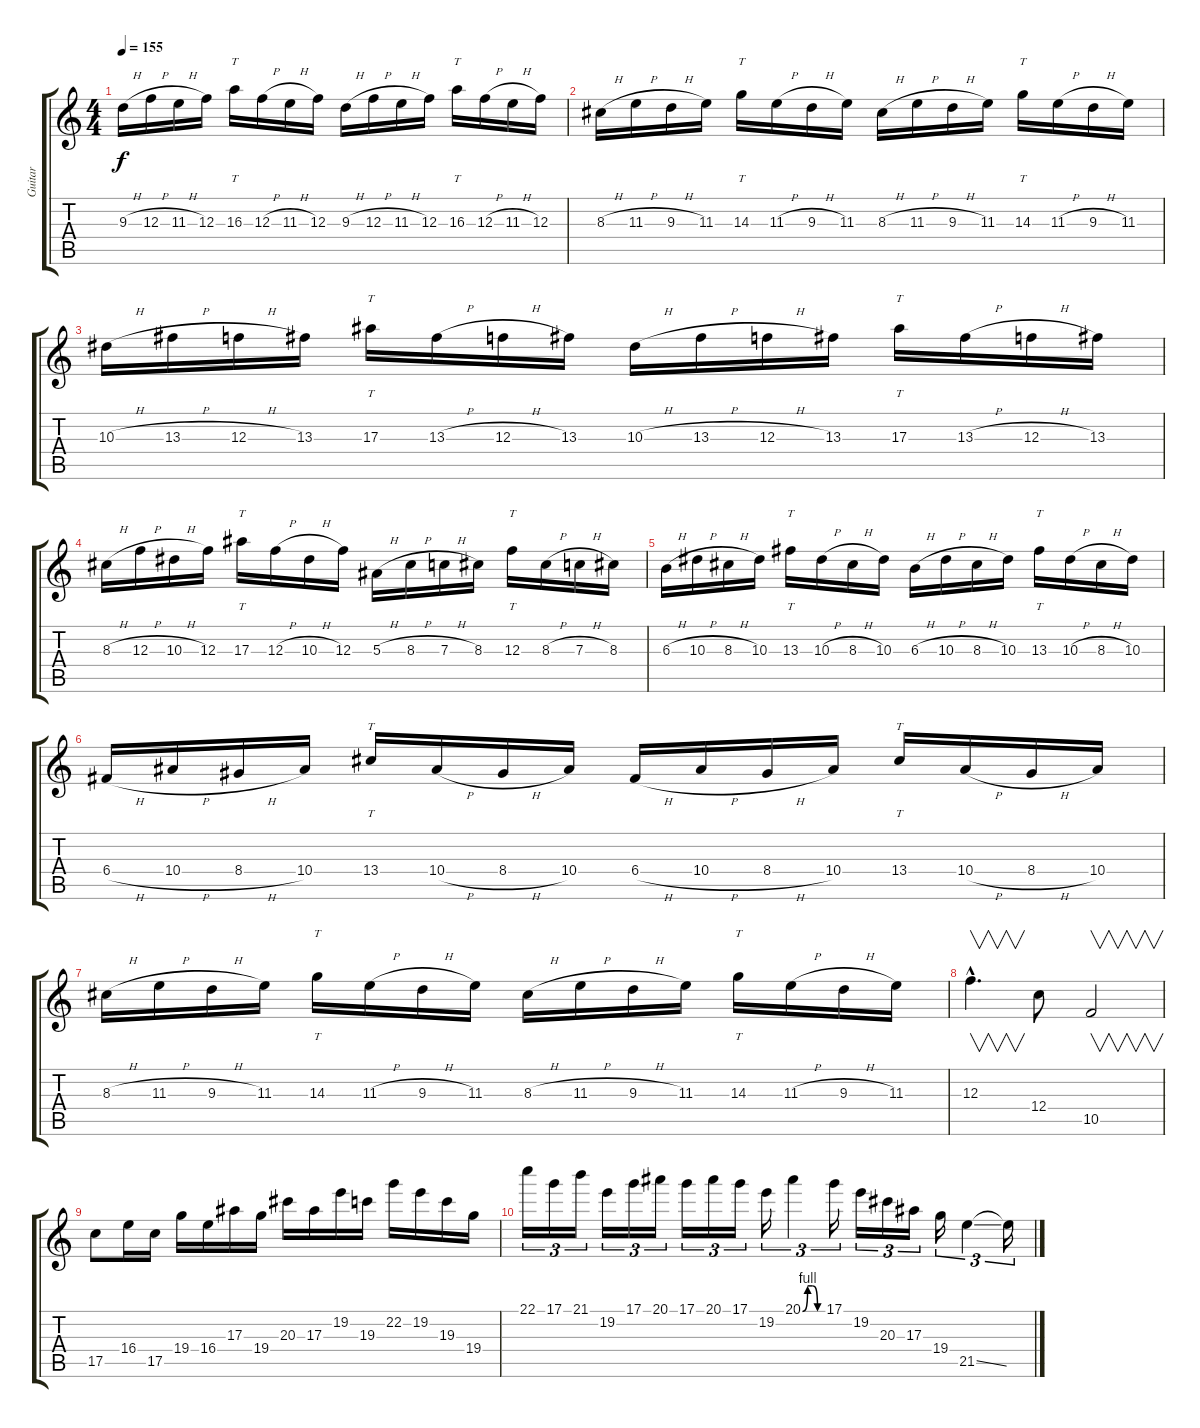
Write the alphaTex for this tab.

\track ("Guitar" "Guitar") {instrument overdrivenguitar}
\staff {score tabs}
\tuning (D4 A3 F3 C3 G2 D2) {hide}
\ts (4 4)
\tempo 155
\clef g2
\ks c
9.3{h}.16{dy f} 12.3{h}.16 11.3{h}.16 12.3.16 16.3.16{tt} 12.3{h}.16 11.3{h}.16 12.3.16 9.3{h}.16 12.3{h}.16 11.3{h}.16 12.3.16 16.3.16{tt} 12.3{h}.16 11.3{h}.16 12.3.16 |
8.3{h}.16 11.3{h}.16 9.3{h}.16 11.3.16 14.3.16{tt} 11.3{h}.16 9.3{h}.16 11.3.16 8.3{h}.16 11.3{h}.16 9.3{h}.16 11.3.16 14.3.16{tt} 11.3{h}.16 9.3{h}.16 11.3.16 |
10.3{h}.16 13.3{h}.16 12.3{h}.16 13.3.16 17.3.16{tt} 13.3{h}.16 12.3{h}.16 13.3.16 10.3{h}.16 13.3{h}.16 12.3{h}.16 13.3.16 17.3.16{tt} 13.3{h}.16 12.3{h}.16 13.3.16 |
8.3{h}.16 12.3{h}.16 10.3{h}.16 12.3.16 17.3.16{tt} 12.3{h}.16 10.3{h}.16 12.3.16 5.3{h}.16 8.3{h}.16 7.3{h}.16 8.3.16 12.3.16{tt} 8.3{h}.16 7.3{h}.16 8.3.16 |
6.3{h}.16 10.3{h}.16 8.3{h}.16 10.3.16 13.3.16{tt} 10.3{h}.16 8.3{h}.16 10.3.16 6.3{h}.16 10.3{h}.16 8.3{h}.16 10.3.16 13.3.16{tt} 10.3{h}.16 8.3{h}.16 10.3.16 |
6.4{h}.16 10.4{h}.16 8.4{h}.16 10.4.16 13.4.16{tt} 10.4{h}.16 8.4{h}.16 10.4.16 6.4{h}.16 10.4{h}.16 8.4{h}.16 10.4.16 13.4.16{tt} 10.4{h}.16 8.4{h}.16 10.4.16 |
8.3{h}.16 11.3{h}.16 9.3{h}.16 11.3.16 14.3.16{tt} 11.3{h}.16 9.3{h}.16 11.3.16 8.3{h}.16 11.3{h}.16 9.3{h}.16 11.3.16 14.3.16{tt} 11.3{h}.16 9.3{h}.16 11.3.16 |
12.3{hac}.4{v d} 12.4.8 10.5.2{v} |
17.5.8 16.4.16 17.5.16 19.4.16 16.4.16 17.3.16 19.4.16 20.3.16 17.3.16 19.2.16 19.3.16 22.2.16 19.2.16 19.3.16 19.4.16 |
22.1.16{tu (3 2)} 17.1.16{tu (3 2)} 21.1.16{tu (3 2)} 19.2.16{tu (3 2)} 17.1.16{tu (3 2)} 20.1.16{tu (3 2)} 17.1.16{tu (3 2)} 20.1.16{tu (3 2)} 17.1.16{tu (3 2)} 19.2.16{tu (3 2)} 20.1{be (custom 0 0 15 4 30 4 45 0 60 0)}.4{tu (3 2)} 17.1.16{tu (3 2)} 19.2.16{tu (3 2)} 20.3.16{tu (3 2)} 17.3.16{tu (3 2)} 19.4.16{tu (3 2)} 21.5{ss}.4{tu (3 2)} 21.5{t}.16{tu (3 2)}
